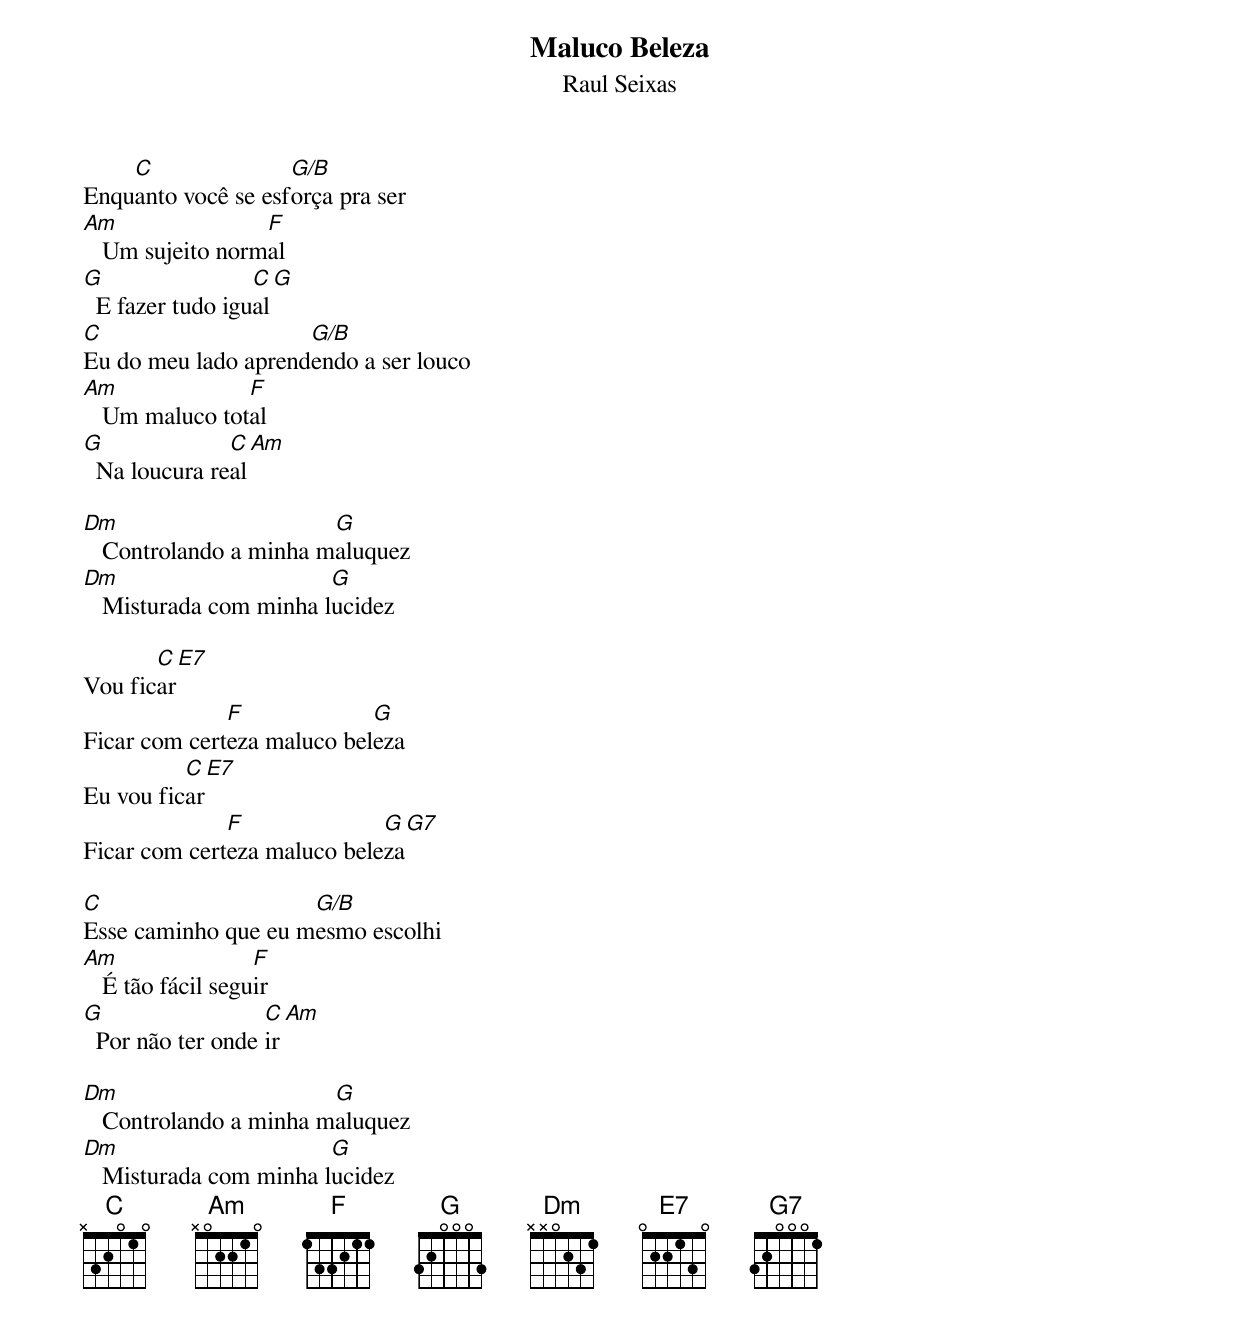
Maluco Beleza
Raul Seixas

    C               G/B
Enquanto você se esforça pra ser
Am                F
   Um sujeito normal
G                 C   G
  E fazer tudo igual
C                    G/B
Eu do meu lado aprendendo a ser louco
Am              F
   Um maluco total
G              C   Am
  Na loucura real

Dm                      G
   Controlando a minha maluquez
Dm                      G
   Misturada com minha lucidez

       C   E7
Vou ficar
              F             G
Ficar com certeza maluco beleza
          C   E7
Eu vou ficar
              F              G   G7
Ficar com certeza maluco beleza

C                    G/B
Esse caminho que eu mesmo escolhi
Am                 F
   É tão fácil seguir
G                  C   Am
  Por não ter onde ir

Dm                      G
   Controlando a minha maluquez
Dm                      G
   Misturada com minha lucidez
